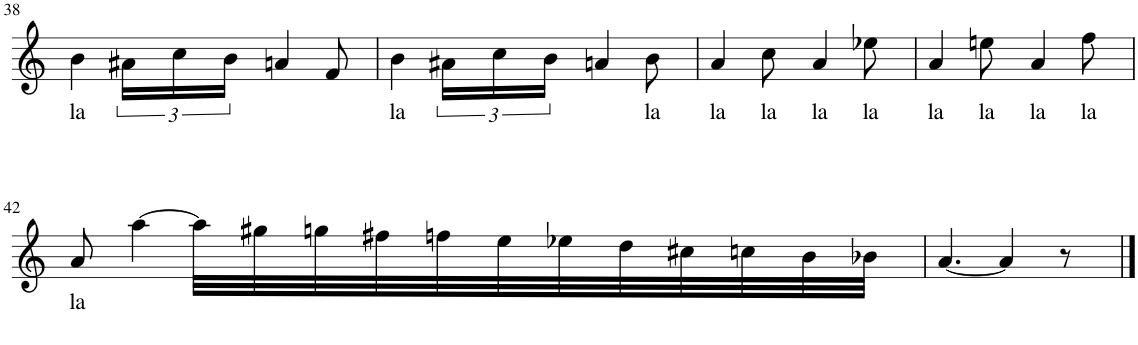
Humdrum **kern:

**kern	**text
*part1	*part1
*staff1	*staff1
*I"Piano	*
*I'Pno	*
!!LO:PB:g=z
*clefG2	*
*k[]	*
*M6/8	*
=38	=38
!	!LO:LY:b
4b\	la
24a#X\LL	.
24cc\	.
24b\JJ	.
4an/	.
8f/	.
=39	=39
!	!LO:LY:b
4b\	la
24a#X\LL	.
24cc\	.
24b\JJ	.
4an/	.
!	!LO:LY:b
8b\	la
=40	=40
!	!LO:LY:b
4a/	la
!	!LO:LY:b
8cc\	la
!	!LO:LY:b
4a/	la
!	!LO:LY:b
8ee-X\	la
=41	=41
!	!LO:LY:b
4a/	la
!	!LO:LY:b
8een\	la
!	!LO:LY:b
4a/	la
!	!LO:LY:b
8ff\	la
!!LO:LB:g=z
=42	=42
!	!LO:LY:b
8a/	la
[4aa\	.
32aa\LLL]	.
32gg#X\	.
32ggn\	.
32ff#X\	.
32ffn\	.
32ee\	.
32ee-X\	.
32dd\	.
32cc#X\	.
32ccn\	.
32b\	.
32b-X\JJJ	.
=43	=43
[4.a/	.
4a/]	.
8r	.
==	==
*-	*-
